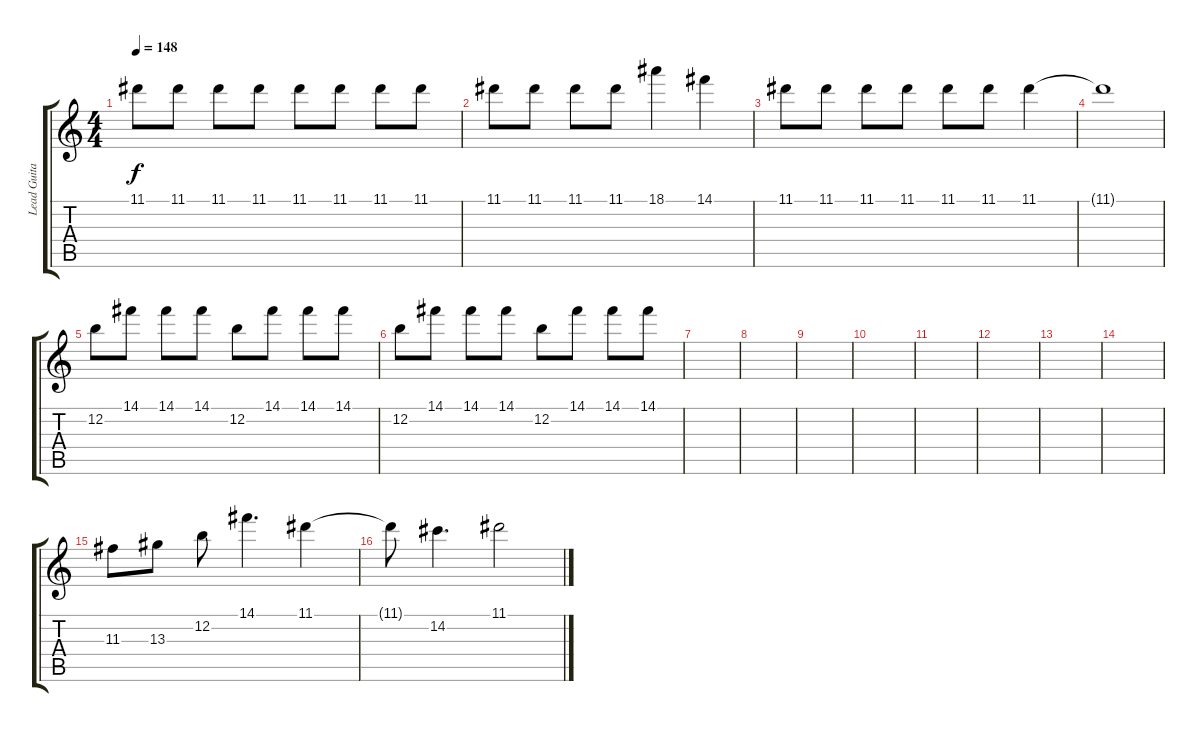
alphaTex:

\track ("Lead Guitar" "Lead Guita") {instrument electricguitarjazz}
\staff {score tabs}
\tuning (E4 B3 G3 D3 A2 E2) {hide}
\ts (4 4)
\tempo 148
\clef g2
\ks c
11.1.8{dy f} 11.1.8 11.1.8 11.1.8 11.1.8 11.1.8 11.1.8 11.1.8 |
11.1.8 11.1.8 11.1.8 11.1.8 18.1.4 14.1.4 |
11.1.8 11.1.8 11.1.8 11.1.8 11.1.8 11.1.8 11.1.4 |
11.1{t}.1 |
12.2.8 14.1.8 14.1.8 14.1.8 12.2.8 14.1.8 14.1.8 14.1.8 |
12.2.8 14.1.8 14.1.8 14.1.8 12.2.8 14.1.8 14.1.8 14.1.8 |
|
|
|
|
|
|
|
|
11.3.8{volume 12} 13.3.8 12.2.8 14.1.4{d} 11.1.4 |
11.1{t}.8 14.2.4{d} 11.1.2
